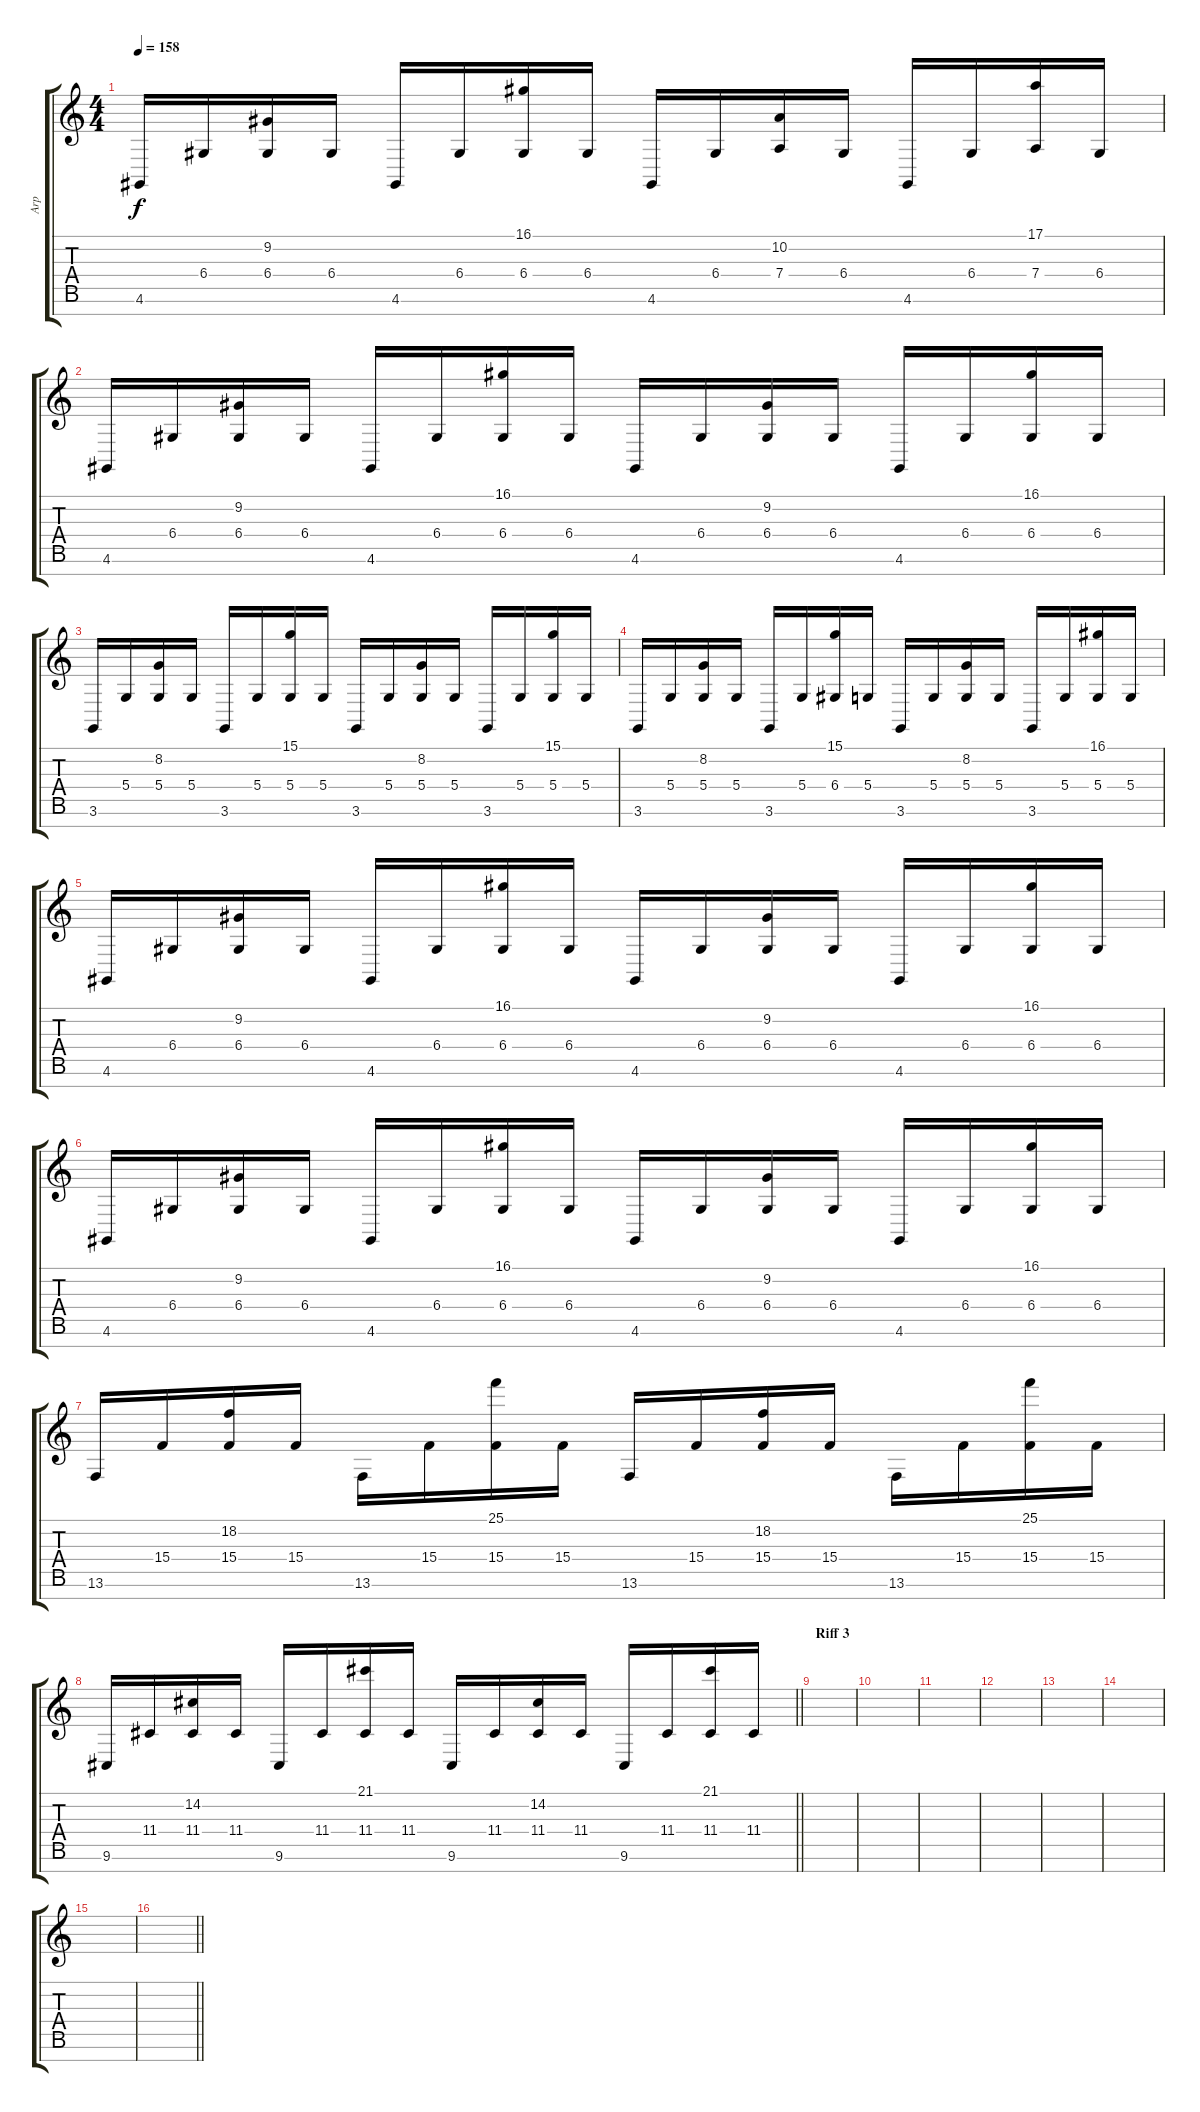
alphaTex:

\track ("Arp" "Arp") {instrument lead2sawtooth}
\staff {score tabs}
\tuning (E4 B3 G3 D3 A2 E2 B1) {hide}
\ts (4 4)
\tempo 158
\clef g2
\ks c
4.6.16{dy f} 6.4.16 (9.2 6.4).16 6.4.16 4.6.16 6.4.16 (16.1 6.4).16 6.4.16 4.6.16 6.4.16 (10.2 7.4).16 6.4.16 4.6.16 6.4.16 (17.1 7.4).16 6.4.16 |
4.6.16 6.4.16 (9.2 6.4).16 6.4.16 4.6.16 6.4.16 (16.1 6.4).16 6.4.16 4.6.16 6.4.16 (9.2 6.4).16 6.4.16 4.6.16 6.4.16 (16.1 6.4).16 6.4.16 |
3.6.16 5.4.16 (8.2 5.4).16 5.4.16 3.6.16 5.4.16 (15.1 5.4).16 5.4.16 3.6.16 5.4.16 (8.2 5.4).16 5.4.16 3.6.16 5.4.16 (15.1 5.4).16 5.4.16 |
3.6.16 5.4.16 (8.2 5.4).16 5.4.16 3.6.16 5.4.16 (15.1 6.4).16 5.4.16 3.6.16 5.4.16 (8.2 5.4).16 5.4.16 3.6.16 5.4.16 (16.1 5.4).16 5.4.16 |
4.6.16 6.4.16 (9.2 6.4).16 6.4.16 4.6.16 6.4.16 (16.1 6.4).16 6.4.16 4.6.16 6.4.16 (9.2 6.4).16 6.4.16 4.6.16 6.4.16 (16.1 6.4).16 6.4.16 |
4.6.16 6.4.16 (9.2 6.4).16 6.4.16 4.6.16 6.4.16 (16.1 6.4).16 6.4.16 4.6.16 6.4.16 (9.2 6.4).16 6.4.16 4.6.16 6.4.16 (16.1 6.4).16 6.4.16 |
13.6.16 15.4.16 (18.2 15.4).16 15.4.16 13.6.16 15.4.16 (25.1 15.4).16 15.4.16 13.6.16 15.4.16 (18.2 15.4).16 15.4.16 13.6.16 15.4.16 (25.1 15.4).16 15.4.16 |
\barLineRight lightlight
9.6.16 11.4.16 (14.2 11.4).16 11.4.16 9.6.16 11.4.16 (21.1 11.4).16 11.4.16 9.6.16 11.4.16 (14.2 11.4).16 11.4.16 9.6.16 11.4.16 (21.1 11.4).16 11.4.16 |
\section ("" "Riff 3")
|
|
|
|
|
|
|
\barLineRight lightlight
